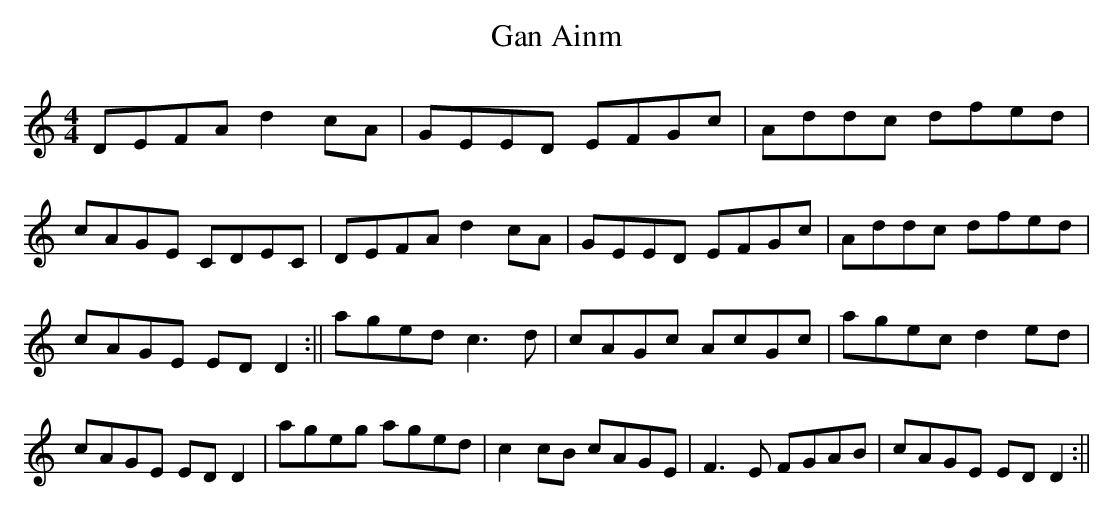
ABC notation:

X:1
T:Gan Ainm
M:4/4
L:1/8
K:C
DEFA d2cA|GEED EFGc|Addc dfed|cAGE CDEC|\
DEFA d2cA|GEED EFGc|Addc dfed|cAGE EDD2:||\
aged c3d|cAGc AcGc|agec d2ed|cAGE EDD2|\
ageg aged|c2cB cAGE|F3E FGAB|cAGE EDD2:||
